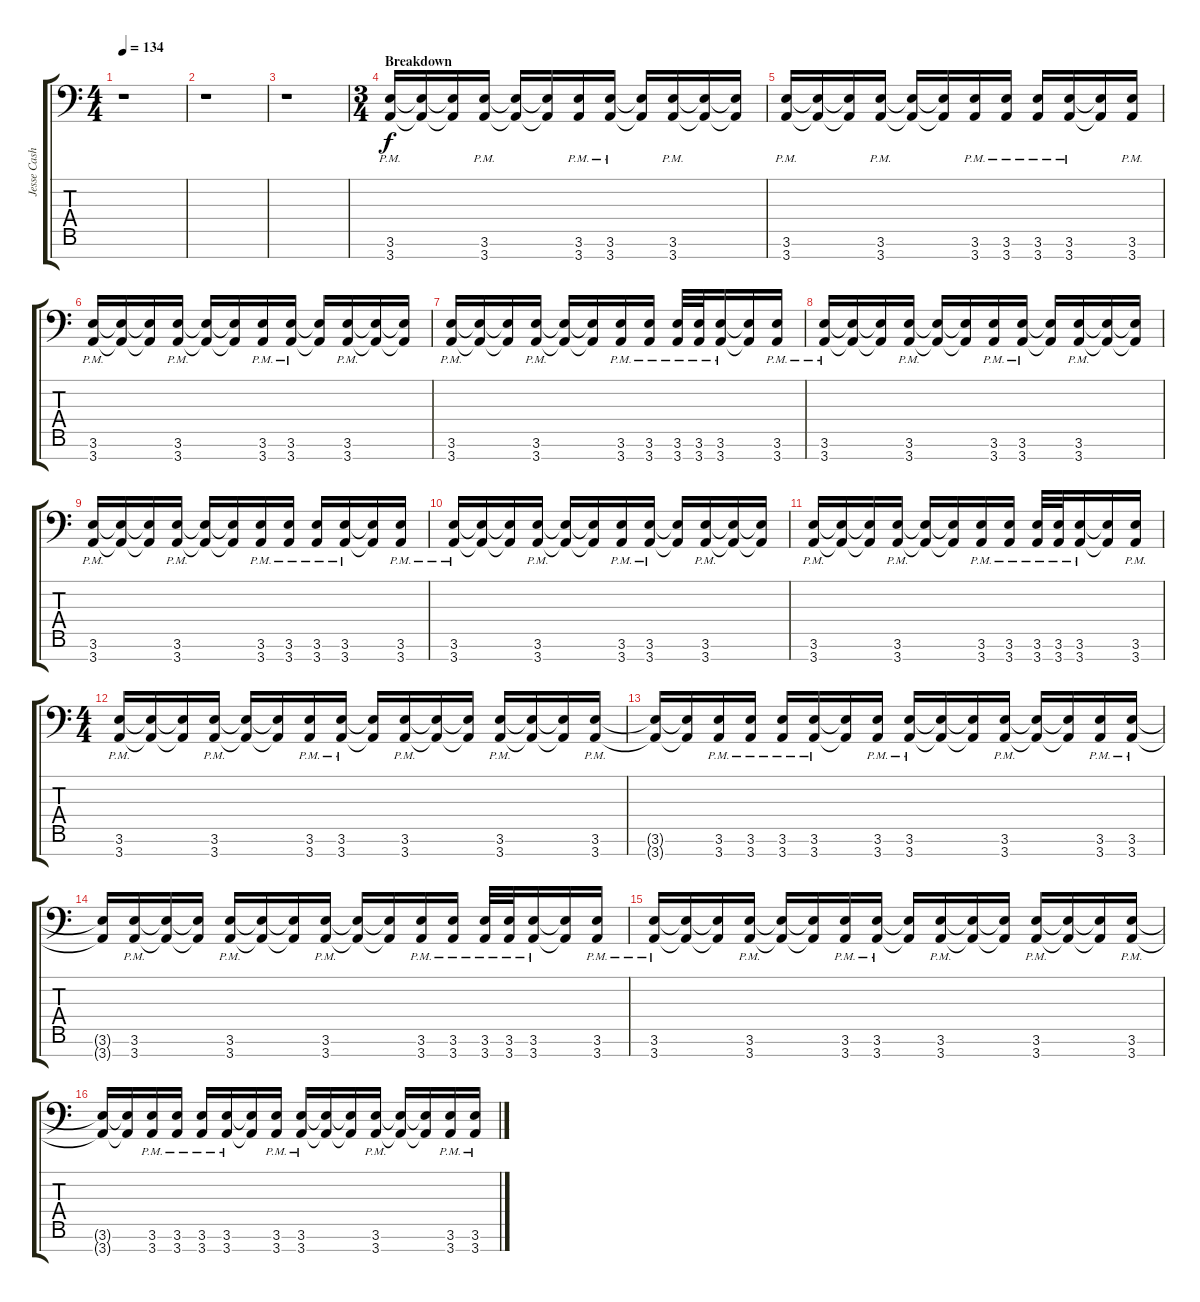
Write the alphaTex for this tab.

\track ("Jesse Cash" "Jesse Cash") {instrument distortionguitar}
\staff {score tabs}
\tuning (Db4 Ab3 E3 B2 Gb2 Db2 Gb1) {hide}
\ts (4 4)
\tempo 134
\clef f4
\ks c
r.1{dy f} |
r.1 |
r.1 |
\ts (3 4)
\section ("" "Breakdown ")
(3.6{pm} 3.7{pm}).16 (3.6{t} 3.7{t}).16 (3.6{t} 3.7{t}).16 (3.6{pm} 3.7{pm}).16 (3.6{t} 3.7{t}).16 (3.6{t} 3.7{t}).16 (3.6{pm} 3.7{pm}).16 (3.6{pm} 3.7{pm}).16 (3.6{t} 3.7{t}).16 (3.6{pm} 3.7{pm}).16 (3.6{t} 3.7{t}).16 (3.6{t} 3.7{t}).16 |
(3.6{pm} 3.7{pm}).16 (3.6{t} 3.7{t}).16 (3.6{t} 3.7{t}).16 (3.6{pm} 3.7{pm}).16 (3.6{t} 3.7{t}).16 (3.6{t} 3.7{t}).16 (3.6{pm} 3.7{pm}).16 (3.6{pm} 3.7{pm}).16 (3.6{pm} 3.7{pm}).16 (3.6{pm} 3.7{pm}).16 (3.6{t} 3.7{t}).16 (3.6{pm} 3.7{pm}).16 |
(3.6{pm} 3.7{pm}).16 (3.6{t} 3.7{t}).16 (3.6{t} 3.7{t}).16 (3.6{pm} 3.7{pm}).16 (3.6{t} 3.7{t}).16 (3.6{t} 3.7{t}).16 (3.6{pm} 3.7{pm}).16 (3.6{pm} 3.7{pm}).16 (3.6{t} 3.7{t}).16 (3.6{pm} 3.7{pm}).16 (3.6{t} 3.7{t}).16 (3.6{t} 3.7{t}).16 |
(3.6{pm} 3.7{pm}).16 (3.6{t} 3.7{t}).16 (3.6{t} 3.7{t}).16 (3.6{pm} 3.7{pm}).16 (3.6{t} 3.7{t}).16 (3.6{t} 3.7{t}).16 (3.6{pm} 3.7{pm}).16 (3.6{pm} 3.7{pm}).16 (3.6{pm} 3.7{pm}).32 (3.6{pm} 3.7{pm}).32 (3.6{pm} 3.7{pm}).16 (3.6{t} 3.7{t}).16 (3.6{pm} 3.7{pm}).16 |
(3.6{pm} 3.7{pm}).16 (3.6{t} 3.7{t}).16 (3.6{t} 3.7{t}).16 (3.6{pm} 3.7{pm}).16 (3.6{t} 3.7{t}).16 (3.6{t} 3.7{t}).16 (3.6{pm} 3.7{pm}).16 (3.6{pm} 3.7{pm}).16 (3.6{t} 3.7{t}).16 (3.6{pm} 3.7{pm}).16 (3.6{t} 3.7{t}).16 (3.6{t} 3.7{t}).16 |
(3.6{pm} 3.7{pm}).16 (3.6{t} 3.7{t}).16 (3.6{t} 3.7{t}).16 (3.6{pm} 3.7{pm}).16 (3.6{t} 3.7{t}).16 (3.6{t} 3.7{t}).16 (3.6{pm} 3.7{pm}).16 (3.6{pm} 3.7{pm}).16 (3.6{pm} 3.7{pm}).16 (3.6{pm} 3.7{pm}).16 (3.6{t} 3.7{t}).16 (3.6{pm} 3.7{pm}).16 |
(3.6{pm} 3.7{pm}).16 (3.6{t} 3.7{t}).16 (3.6{t} 3.7{t}).16 (3.6{pm} 3.7{pm}).16 (3.6{t} 3.7{t}).16 (3.6{t} 3.7{t}).16 (3.6{pm} 3.7{pm}).16 (3.6{pm} 3.7{pm}).16 (3.6{t} 3.7{t}).16 (3.6{pm} 3.7{pm}).16 (3.6{t} 3.7{t}).16 (3.6{t} 3.7{t}).16 |
(3.6{pm} 3.7{pm}).16 (3.6{t} 3.7{t}).16 (3.6{t} 3.7{t}).16 (3.6{pm} 3.7{pm}).16 (3.6{t} 3.7{t}).16 (3.6{t} 3.7{t}).16 (3.6{pm} 3.7{pm}).16 (3.6{pm} 3.7{pm}).16 (3.6{pm} 3.7{pm}).32 (3.6{pm} 3.7{pm}).32 (3.6{pm} 3.7{pm}).16 (3.6{t} 3.7{t}).16 (3.6{pm} 3.7{pm}).16 |
\ts (4 4)
(3.6{pm} 3.7{pm}).16 (3.6{t} 3.7{t}).16 (3.6{t} 3.7{t}).16 (3.6{pm} 3.7{pm}).16 (3.6{t} 3.7{t}).16 (3.6{t} 3.7{t}).16 (3.6{pm} 3.7{pm}).16 (3.6{pm} 3.7{pm}).16 (3.6{t} 3.7{t}).16 (3.6{pm} 3.7{pm}).16 (3.6{t} 3.7{t}).16 (3.6{t} 3.7{t}).16 (3.6{pm} 3.7{pm}).16 (3.6{t} 3.7{t}).16 (3.6{t} 3.7{t}).16 (3.6{pm} 3.7{pm}).16 |
(3.6{t} 3.7{t}).16 (3.6{t} 3.7{t}).16 (3.6{pm} 3.7{pm}).16 (3.6{pm} 3.7{pm}).16 (3.6{pm} 3.7{pm}).16 (3.6{pm} 3.7{pm}).16 (3.6{t} 3.7{t}).16 (3.6{pm} 3.7{pm}).16 (3.6{pm} 3.7{pm}).16 (3.6{t} 3.7{t}).16 (3.6{t} 3.7{t}).16 (3.6{pm} 3.7{pm}).16 (3.6{t} 3.7{t}).16 (3.6{t} 3.7{t}).16 (3.6{pm} 3.7{pm}).16 (3.6{pm} 3.7{pm}).16 |
(3.6{t} 3.7{t}).16 (3.6{pm} 3.7{pm}).16 (3.6{t} 3.7{t}).16 (3.6{t} 3.7{t}).16 (3.6{pm} 3.7{pm}).16 (3.6{t} 3.7{t}).16 (3.6{t} 3.7{t}).16 (3.6{pm} 3.7{pm}).16 (3.6{t} 3.7{t}).16 (3.6{t} 3.7{t}).16 (3.6{pm} 3.7{pm}).16 (3.6{pm} 3.7{pm}).16 (3.6{pm} 3.7{pm}).32 (3.6{pm} 3.7{pm}).32 (3.6{pm} 3.7{pm}).16 (3.6{t} 3.7{t}).16 (3.6{pm} 3.7{pm}).16 |
(3.6{pm} 3.7{pm}).16 (3.6{t} 3.7{t}).16 (3.6{t} 3.7{t}).16 (3.6{pm} 3.7{pm}).16 (3.6{t} 3.7{t}).16 (3.6{t} 3.7{t}).16 (3.6{pm} 3.7{pm}).16 (3.6{pm} 3.7{pm}).16 (3.6{t} 3.7{t}).16 (3.6{pm} 3.7{pm}).16 (3.6{t} 3.7{t}).16 (3.6{t} 3.7{t}).16 (3.6{pm} 3.7{pm}).16 (3.6{t} 3.7{t}).16 (3.6{t} 3.7{t}).16 (3.6{pm} 3.7{pm}).16 |
(3.6{t} 3.7{t}).16 (3.6{t} 3.7{t}).16 (3.6{pm} 3.7{pm}).16 (3.6{pm} 3.7{pm}).16 (3.6{pm} 3.7{pm}).16 (3.6{pm} 3.7{pm}).16 (3.6{t} 3.7{t}).16 (3.6{pm} 3.7{pm}).16 (3.6{pm} 3.7{pm}).16 (3.6{t} 3.7{t}).16 (3.6{t} 3.7{t}).16 (3.6{pm} 3.7{pm}).16 (3.6{t} 3.7{t}).16 (3.6{t} 3.7{t}).16 (3.6{pm} 3.7{pm}).16 (3.6{pm} 3.7{pm}).16
